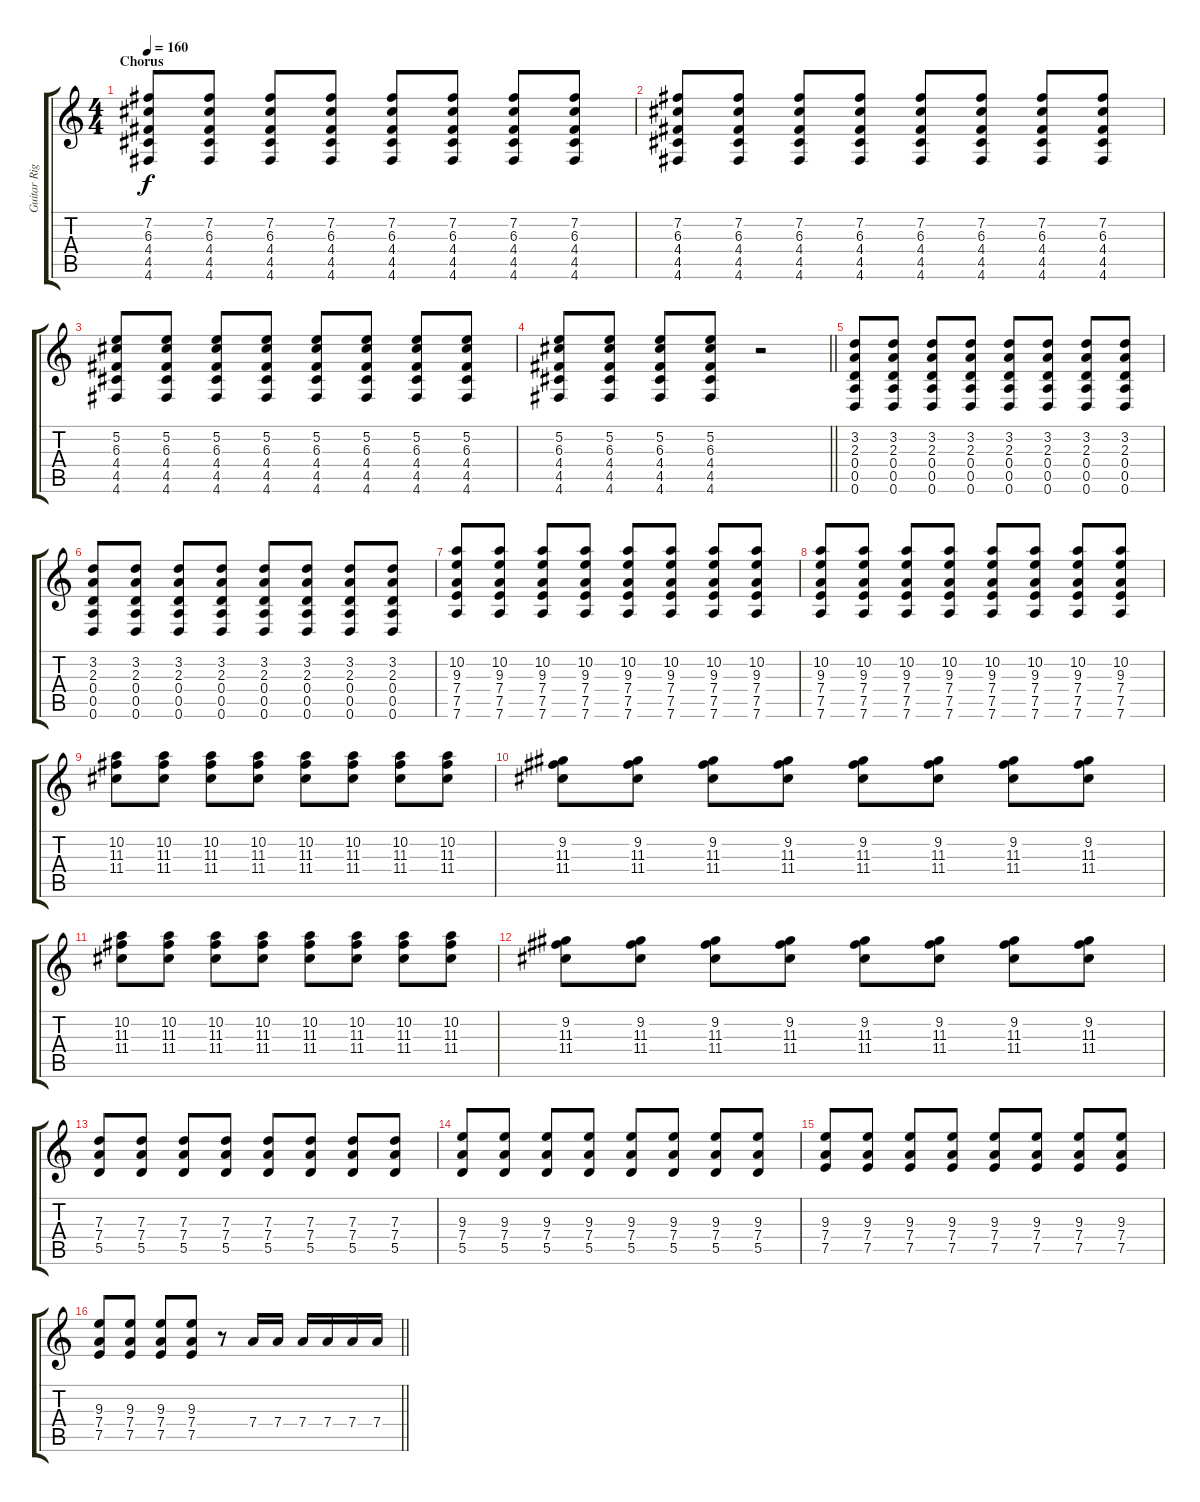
\track ("Guitar Right" "Guitar Rig") {instrument overdrivenguitar}
\staff {score tabs}
\tuning (E4 B3 G3 D3 A2 D2) {hide}
\ts (4 4)
\section ("" "Chorus")
\tempo 160
\clef g2
\ks c
(7.2 6.3 4.4 4.5 4.6).8{dy f} (7.2 6.3 4.4 4.5 4.6).8 (7.2 6.3 4.4 4.5 4.6).8 (7.2 6.3 4.4 4.5 4.6).8 (7.2 6.3 4.4 4.5 4.6).8 (7.2 6.3 4.4 4.5 4.6).8 (7.2 6.3 4.4 4.5 4.6).8 (7.2 6.3 4.4 4.5 4.6).8 |
(7.2 6.3 4.4 4.5 4.6).8 (7.2 6.3 4.4 4.5 4.6).8 (7.2 6.3 4.4 4.5 4.6).8 (7.2 6.3 4.4 4.5 4.6).8 (7.2 6.3 4.4 4.5 4.6).8 (7.2 6.3 4.4 4.5 4.6).8 (7.2 6.3 4.4 4.5 4.6).8 (7.2 6.3 4.4 4.5 4.6).8 |
(5.2 6.3 4.4 4.5 4.6).8 (5.2 6.3 4.4 4.5 4.6).8 (5.2 6.3 4.4 4.5 4.6).8 (5.2 6.3 4.4 4.5 4.6).8 (5.2 6.3 4.4 4.5 4.6).8 (5.2 6.3 4.4 4.5 4.6).8 (5.2 6.3 4.4 4.5 4.6).8 (5.2 6.3 4.4 4.5 4.6).8 |
\barLineRight lightlight
(5.2 6.3 4.4 4.5 4.6).8 (5.2 6.3 4.4 4.5 4.6).8 (5.2 6.3 4.4 4.5 4.6).8 (5.2 6.3 4.4 4.5 4.6).8 r.2 |
\section ("" "")
(3.2 2.3 0.4 0.5 0.6).8 (3.2 2.3 0.4 0.5 0.6).8 (3.2 2.3 0.4 0.5 0.6).8 (3.2 2.3 0.4 0.5 0.6).8 (3.2 2.3 0.4 0.5 0.6).8 (3.2 2.3 0.4 0.5 0.6).8 (3.2 2.3 0.4 0.5 0.6).8 (3.2 2.3 0.4 0.5 0.6).8 |
(3.2 2.3 0.4 0.5 0.6).8 (3.2 2.3 0.4 0.5 0.6).8 (3.2 2.3 0.4 0.5 0.6).8 (3.2 2.3 0.4 0.5 0.6).8 (3.2 2.3 0.4 0.5 0.6).8 (3.2 2.3 0.4 0.5 0.6).8 (3.2 2.3 0.4 0.5 0.6).8 (3.2 2.3 0.4 0.5 0.6).8 |
(10.2 9.3 7.4 7.5 7.6).8 (10.2 9.3 7.4 7.5 7.6).8 (10.2 9.3 7.4 7.5 7.6).8 (10.2 9.3 7.4 7.5 7.6).8 (10.2 9.3 7.4 7.5 7.6).8 (10.2 9.3 7.4 7.5 7.6).8 (10.2 9.3 7.4 7.5 7.6).8 (10.2 9.3 7.4 7.5 7.6).8 |
(10.2 9.3 7.4 7.5 7.6).8 (10.2 9.3 7.4 7.5 7.6).8 (10.2 9.3 7.4 7.5 7.6).8 (10.2 9.3 7.4 7.5 7.6).8 (10.2 9.3 7.4 7.5 7.6).8 (10.2 9.3 7.4 7.5 7.6).8 (10.2 9.3 7.4 7.5 7.6).8 (10.2 9.3 7.4 7.5 7.6).8 |
(10.2 11.3 11.4).8 (10.2 11.3 11.4).8 (10.2 11.3 11.4).8 (10.2 11.3 11.4).8 (10.2 11.3 11.4).8 (10.2 11.3 11.4).8 (10.2 11.3 11.4).8 (10.2 11.3 11.4).8 |
(9.2 11.3 11.4).8 (9.2 11.3 11.4).8 (9.2 11.3 11.4).8 (9.2 11.3 11.4).8 (9.2 11.3 11.4).8 (9.2 11.3 11.4).8 (9.2 11.3 11.4).8 (9.2 11.3 11.4).8 |
(10.2 11.3 11.4).8 (10.2 11.3 11.4).8 (10.2 11.3 11.4).8 (10.2 11.3 11.4).8 (10.2 11.3 11.4).8 (10.2 11.3 11.4).8 (10.2 11.3 11.4).8 (10.2 11.3 11.4).8 |
(9.2 11.3 11.4).8 (9.2 11.3 11.4).8 (9.2 11.3 11.4).8 (9.2 11.3 11.4).8 (9.2 11.3 11.4).8 (9.2 11.3 11.4).8 (9.2 11.3 11.4).8 (9.2 11.3 11.4).8 |
(7.3 7.4 5.5).8 (7.3 7.4 5.5).8 (7.3 7.4 5.5).8 (7.3 7.4 5.5).8 (7.3 7.4 5.5).8 (7.3 7.4 5.5).8 (7.3 7.4 5.5).8 (7.3 7.4 5.5).8 |
(9.3 7.4 5.5).8 (9.3 7.4 5.5).8 (9.3 7.4 5.5).8 (9.3 7.4 5.5).8 (9.3 7.4 5.5).8 (9.3 7.4 5.5).8 (9.3 7.4 5.5).8 (9.3 7.4 5.5).8 |
(9.3 7.4 7.5).8 (9.3 7.4 7.5).8 (9.3 7.4 7.5).8 (9.3 7.4 7.5).8 (9.3 7.4 7.5).8 (9.3 7.4 7.5).8 (9.3 7.4 7.5).8 (9.3 7.4 7.5).8 |
\barLineRight lightlight
(9.3 7.4 7.5).8 (9.3 7.4 7.5).8 (9.3 7.4 7.5).8 (9.3 7.4 7.5).8 r.8 7.4.16 7.4.16 7.4.16 7.4.16 7.4.16 7.4.16
